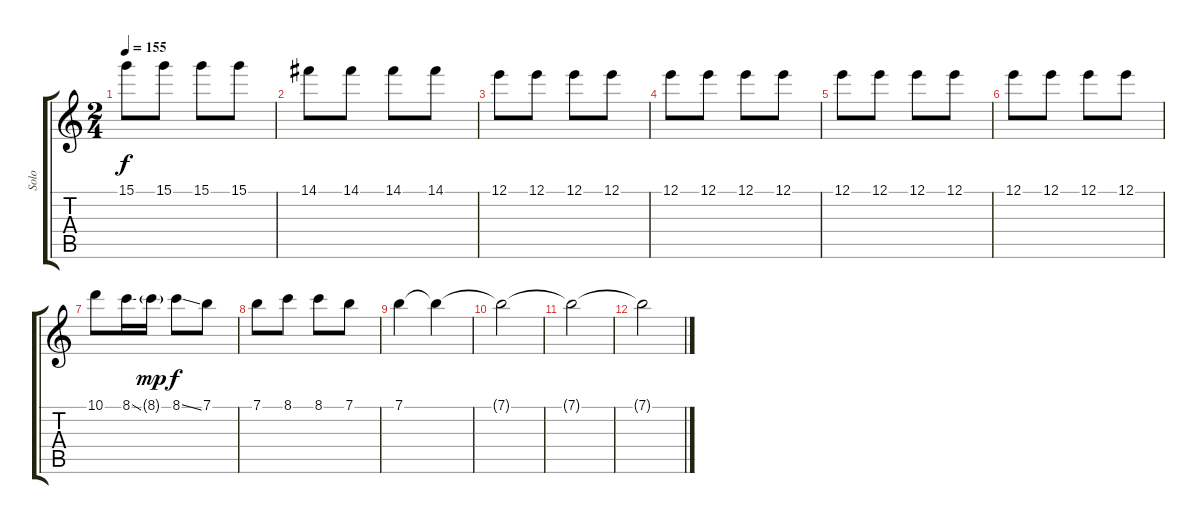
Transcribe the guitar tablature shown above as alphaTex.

\track ("Solo" "Solo") {instrument distortionguitar}
\staff {score tabs}
\tuning (E4 B3 G3 D3 A2 E2) {hide}
\ts (2 4)
\tempo 155
\clef g2
\ks c
15.1.8{dy f} 15.1.8 15.1.8 15.1.8 |
14.1.8 14.1.8 14.1.8 14.1.8 |
12.1.8 12.1.8 12.1.8 12.1.8 |
12.1.8 12.1.8 12.1.8 12.1.8 |
12.1.8 12.1.8 12.1.8 12.1.8 |
12.1.8 12.1.8 12.1.8 12.1.8 |
10.1.8 8.1{ss}.16 8.1{g}.16{dy mp} 8.1{ss}.8{dy f} 7.1.8 |
7.1.8 8.1.8 8.1.8 7.1.8 |
7.1.4 7.1{t}.4 |
7.1{t}.2 |
7.1{t}.2 |
7.1{t}.2
